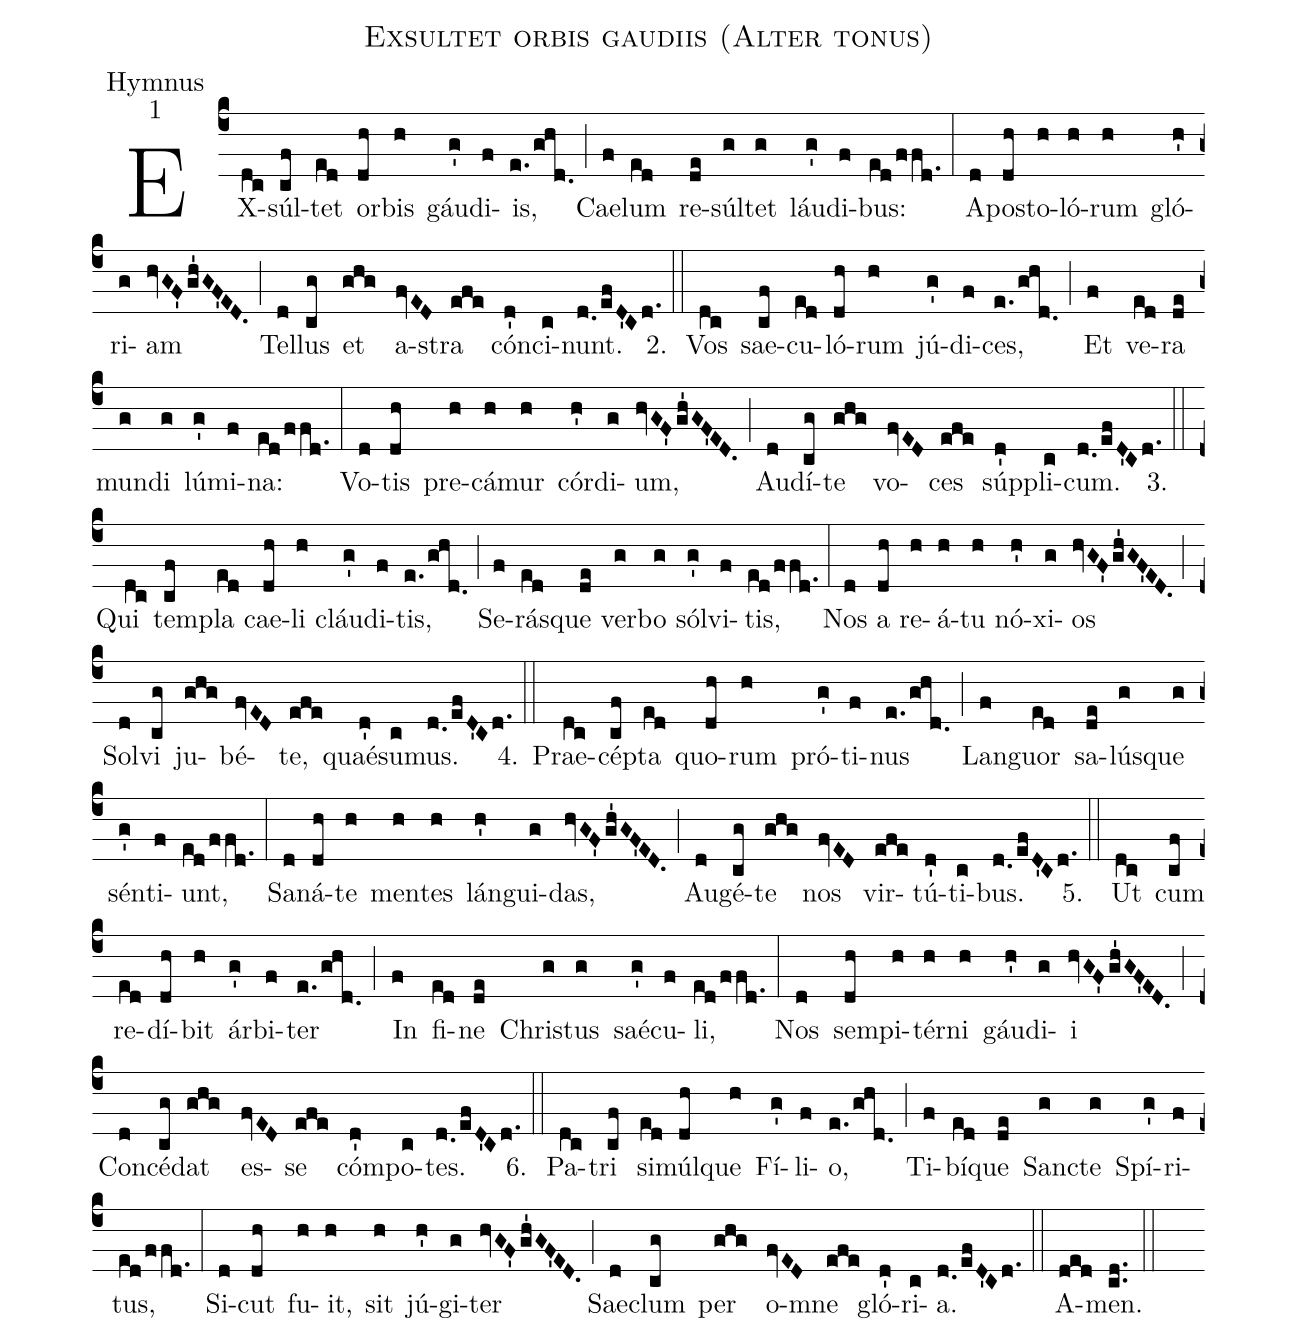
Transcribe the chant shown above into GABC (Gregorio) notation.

name:Exsultet orbis gaudiis (Alter tonus);
office-part:Hymnus;
mode:1;
%%
(c4) EX(dc)súl(cf)tet(ed) or(dh)bis(h) gáu(g')di(f)is,(e./ghd.) (;) Cae(f)lum(ed) re(de)súl(g)tet(g) láu(g')di(f)bus:(ed/ffd.) (:) A(d)po(dh)sto(h)ló(h)rum(h) gló(h')ri(g)am(hvGF'/gh'GF'ED.) (;) Tel(d)lus(cg) et(ghg) a(fvED)stra(efe) cón(d')ci(c)nunt.(d.0/efD'Cd.) 2.(::) Vos(dc) sae(cf)cu(ed)ló(dh)rum(h) jú(g')di(f)ces,(e./ghd.) (;) Et(f) ve(ed)ra(de) mun(g)di(g) lú(g')mi(f)na:(ed/ffd.) (:) Vo(d)tis(dh) pre(h)cá(h)mur(h) cór(h')di(g)um,(hvGF'/gh'GF'ED.) (;) Au(d)dí(cg)te(ghg) vo(fvED)ces(efe) súp(d')pli(c)cum.(d.0/efD'Cd.) 3.(::) Qui(dc) tem(cf)pla(ed) cae(dh)li(h) cláu(g')di(f)tis,(e./ghd.) (;) Se(f)rá(ed)sque(de) ver(g)bo(g) sól(g')vi(f)tis,(ed/ffd.) (:) Nos(d) a(dh) re(h)á(h)tu(h) nó(h')xi(g)os(hvGF'/gh'GF'ED.) (;) Sol(d)vi(cg) ju(ghg)bé(fvED)te,(efe) quaé(d')su(c)mus.(d.0/efD'Cd.) 4.(::) Prae(dc)cé(cf)pta(ed) quo(dh)rum(h) pró(g')ti(f)nus(e./ghd.) (;) Lan(f)guor(ed) sa(de)lú(g)sque(g) sén(g')ti(f)unt,(ed/ffd.) (:) Sa(d)ná(dh)te(h) men(h)tes(h) lán(h')gui(g)das,(hvGF'/gh'GF'ED.) (;) Au(d)gé(cg)te(ghg) nos(fvED) vir(efe)tú(d')ti(c)bus.(d.0/efD'Cd.) 5.(::) Ut(dc) cum(cf) re(ed)dí(dh)bit(h) ár(g')bi(f)ter(e./ghd.) (;) In(f) fi(ed)ne(de) Chri(g)stus(g) saé(g')cu(f)li,(ed/ffd.) (:) Nos(d) sem(dh)pi(h)tér(h)ni(h) gáu(h')di(g)i(hvGF'/gh'GF'ED.) (;) Con(d)cé(cg)dat(ghg) es(fvED)se(efe) cóm(d')po(c)tes.(d.0/efD'Cd.) 6.(::) Pa(dc)tri(cf) si(ed)múl(dh)que(h) Fí(g')li(f)o,(e./ghd.) (;) Ti(f)bí(ed)que(de) San(g)cte(g) Spí(g')ri(f)tus,(ed/ffd.) (:) Si(d)cut(dh) fu(h)it,(h) sit(h) jú(h')gi(g)ter(hvGF'/gh'GF'ED.) (;) Sae(d)clum(cg) per(ghg) o(fvED)mne(efe) gló(d')ri(c)a.(d.0/efD'Cd.) (::) A(ded)men.(cd..) (::)
